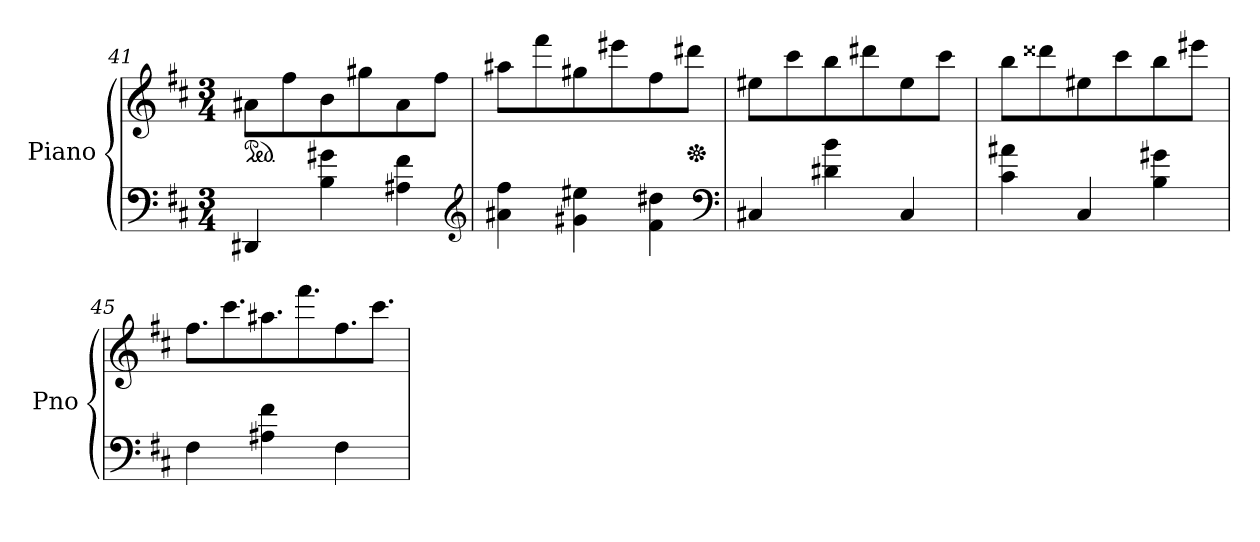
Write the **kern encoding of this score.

**kern	**kern
*part1	*part1
*staff2	*staff1
*I"Piano	*
*I'Pno	*
*clefF4	*clefG2
*k[f#c#]	*k[f#c#]
*D:	*D:
*M3/4	*M3/4
*	*ped
=41	=41
4DD#X/	8a#X\L
.	8ff#\
4B\ 4g#X\	8b\
.	8gg#X\
4A#X\ 4f#\	8a#\
.	8ff#\J
*clefG2	*
=42	=42
4a#X\ 4ff#\	8aa#X\L
.	8fff#\
4g#X\ 4ee#X\	8gg#X\
.	8eee#X\
4f#\ 4dd#X\	8ff#\
*	*Xped
.	8ddd#X\J
*clefF4	*
=43	=43
4C#X/	8ee#X\L
.	8ccc#\
4d#X\ 4b\	8bb\
.	8ddd#X\
4C#/	8ee#\
.	8ccc#\J
!!LO:LB:g=z
=44	=44
4c#\ 4a#X\	8bb\L
.	8ddd##X\
4C#/	8ee#X\
.	8ccc#\
4B\ 4g#X\	8bb\
.	8eee#X\J
=45	=45
*	*Xtuplet
4F#\	12.ff#\L
.	12.ccc#\
4A#X\ 4f#\	12.aa#X\
.	12.fff#\
4F#\	12.ff#\
.	12.ccc#\J
=	=
*-	*-
